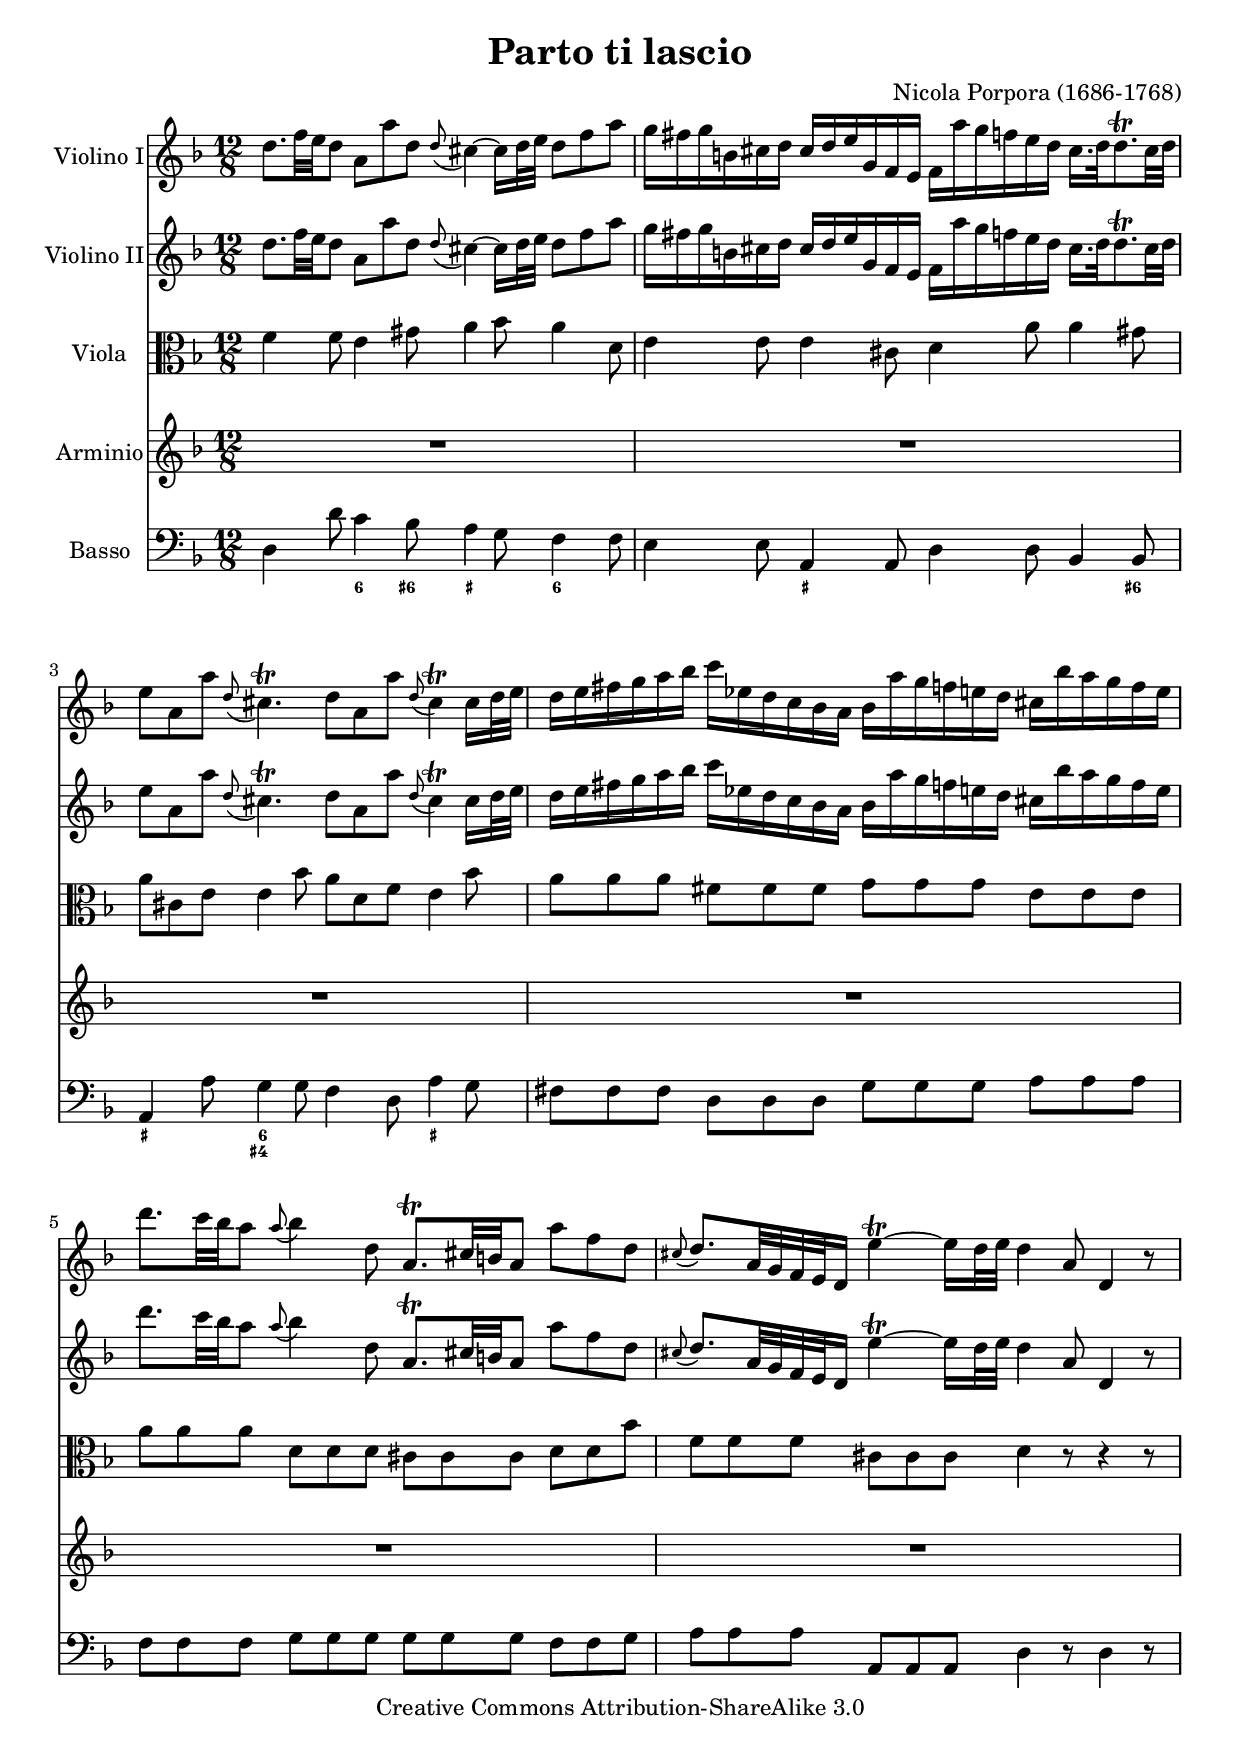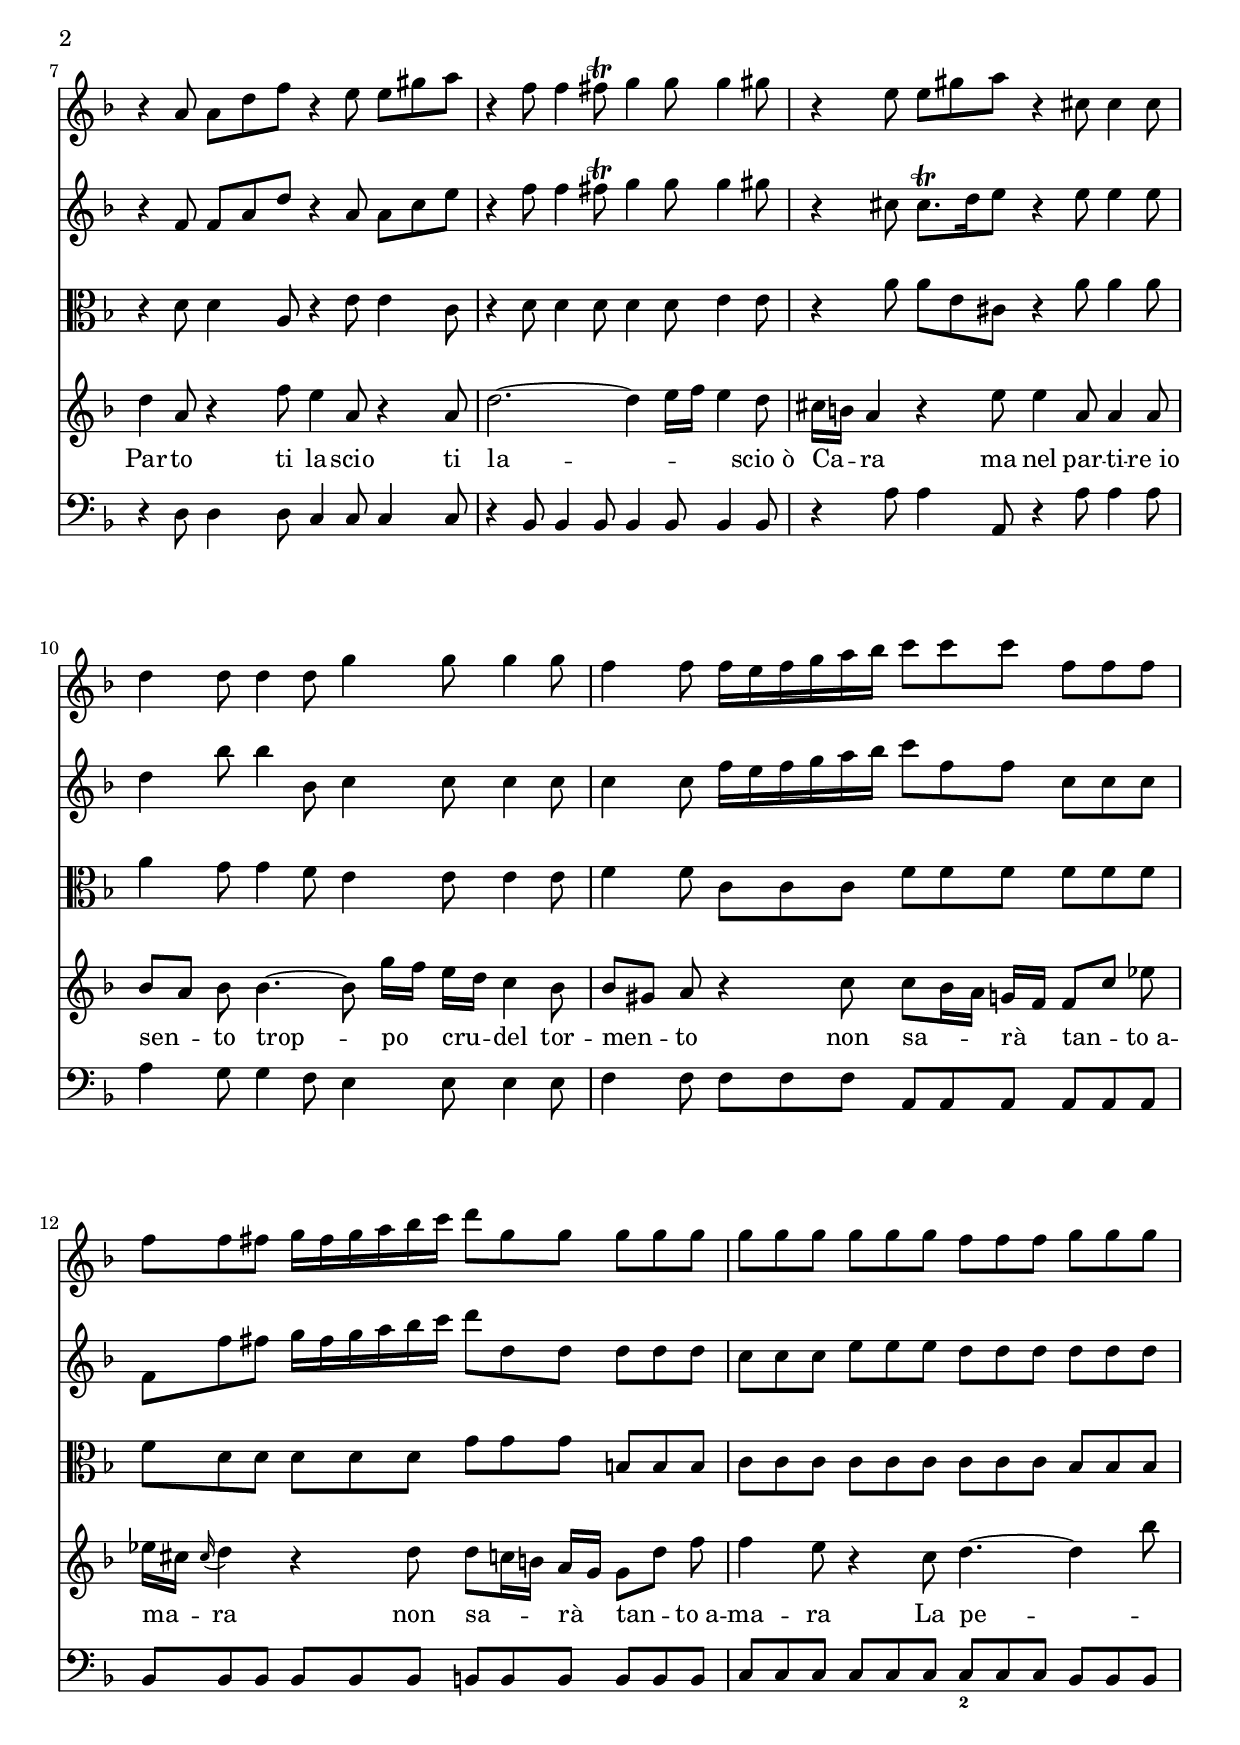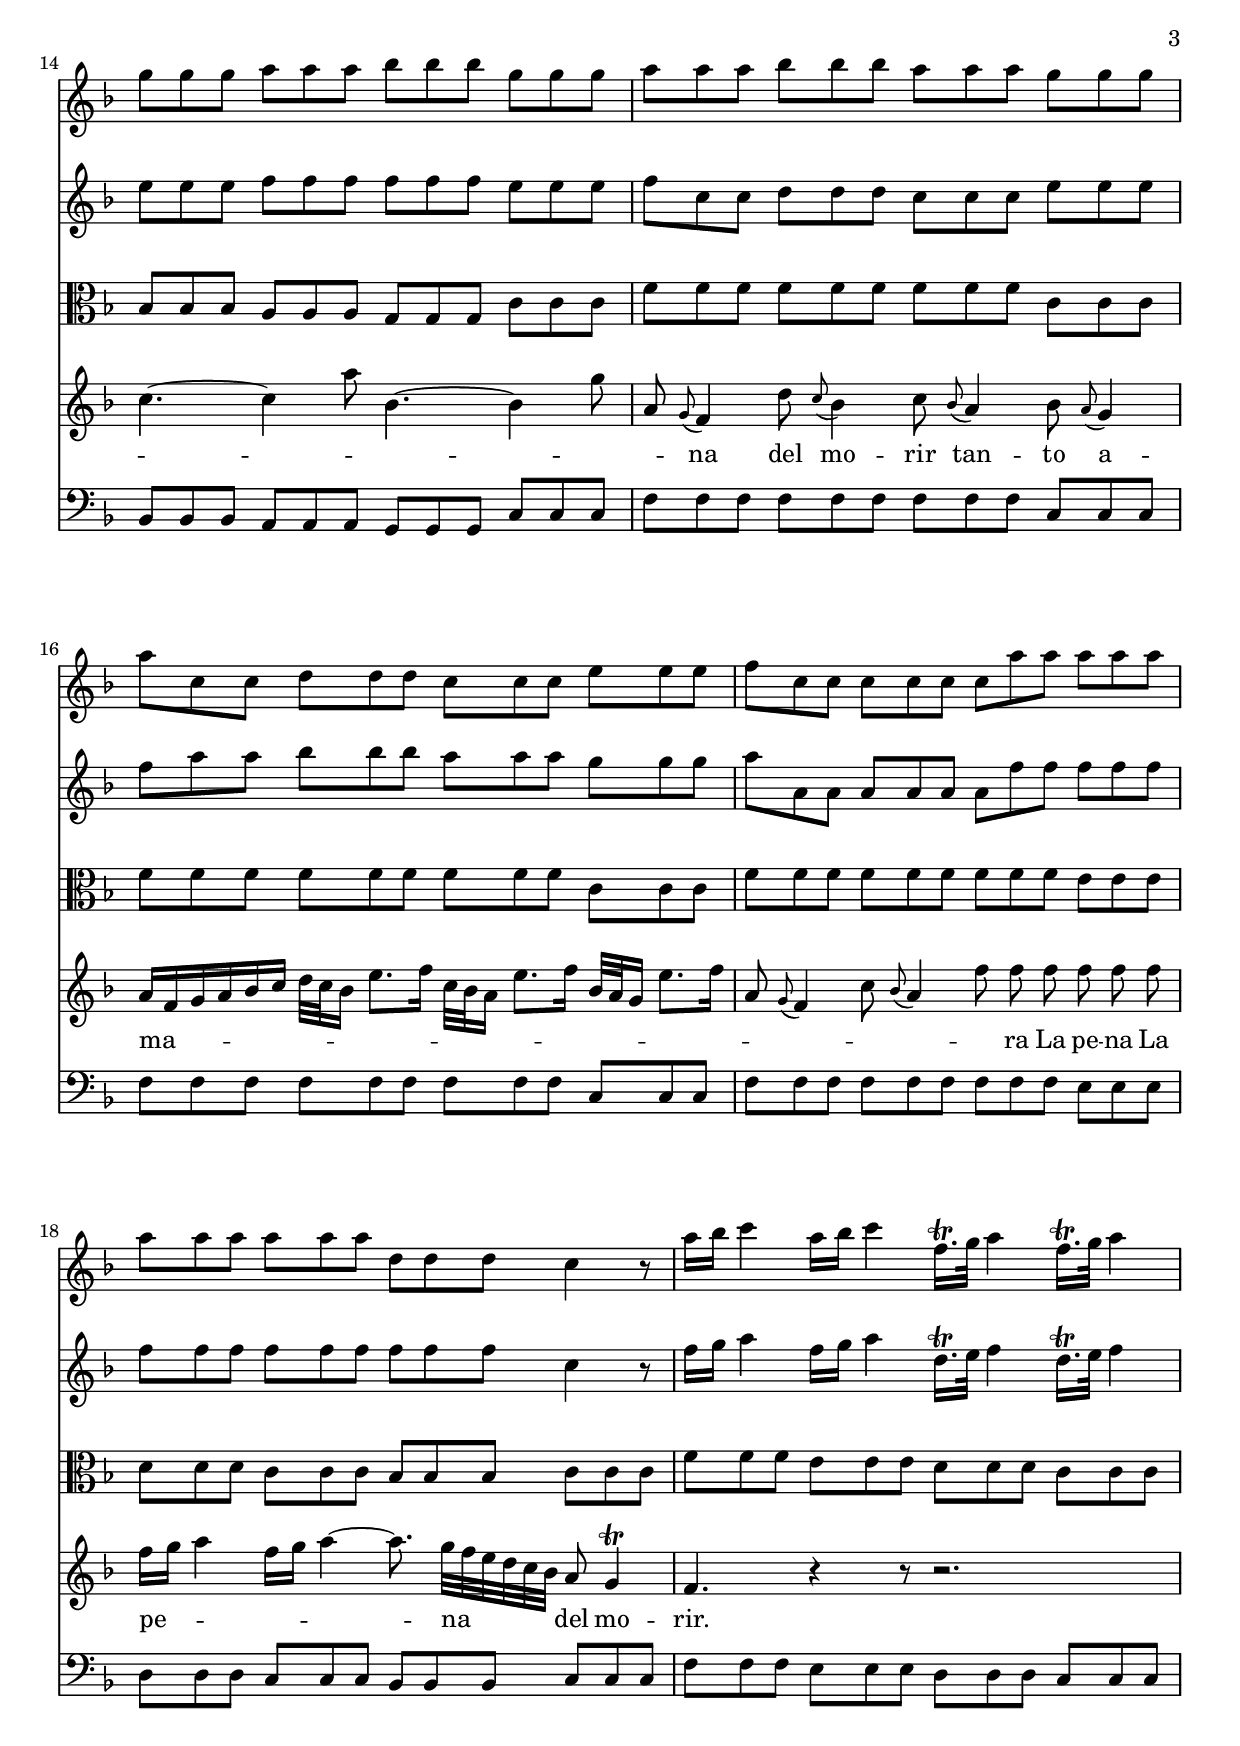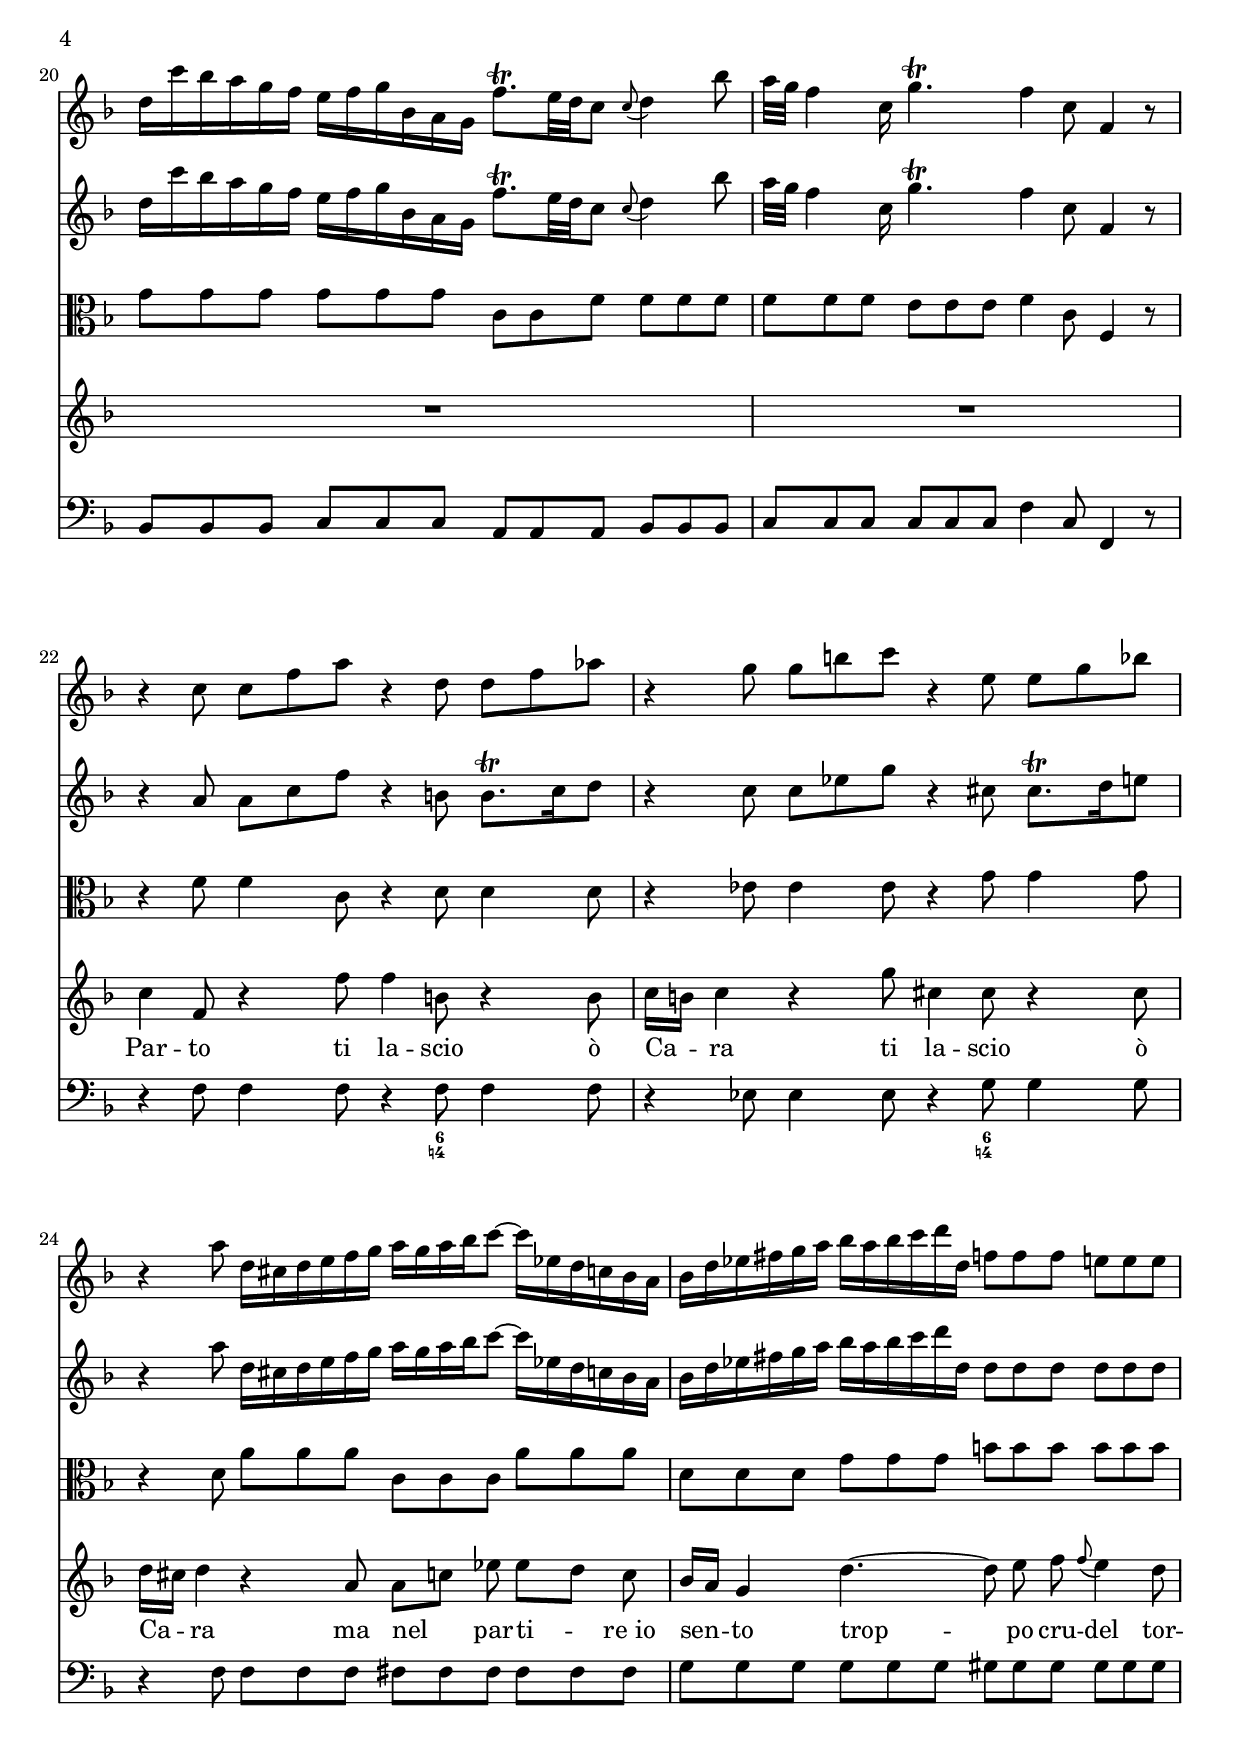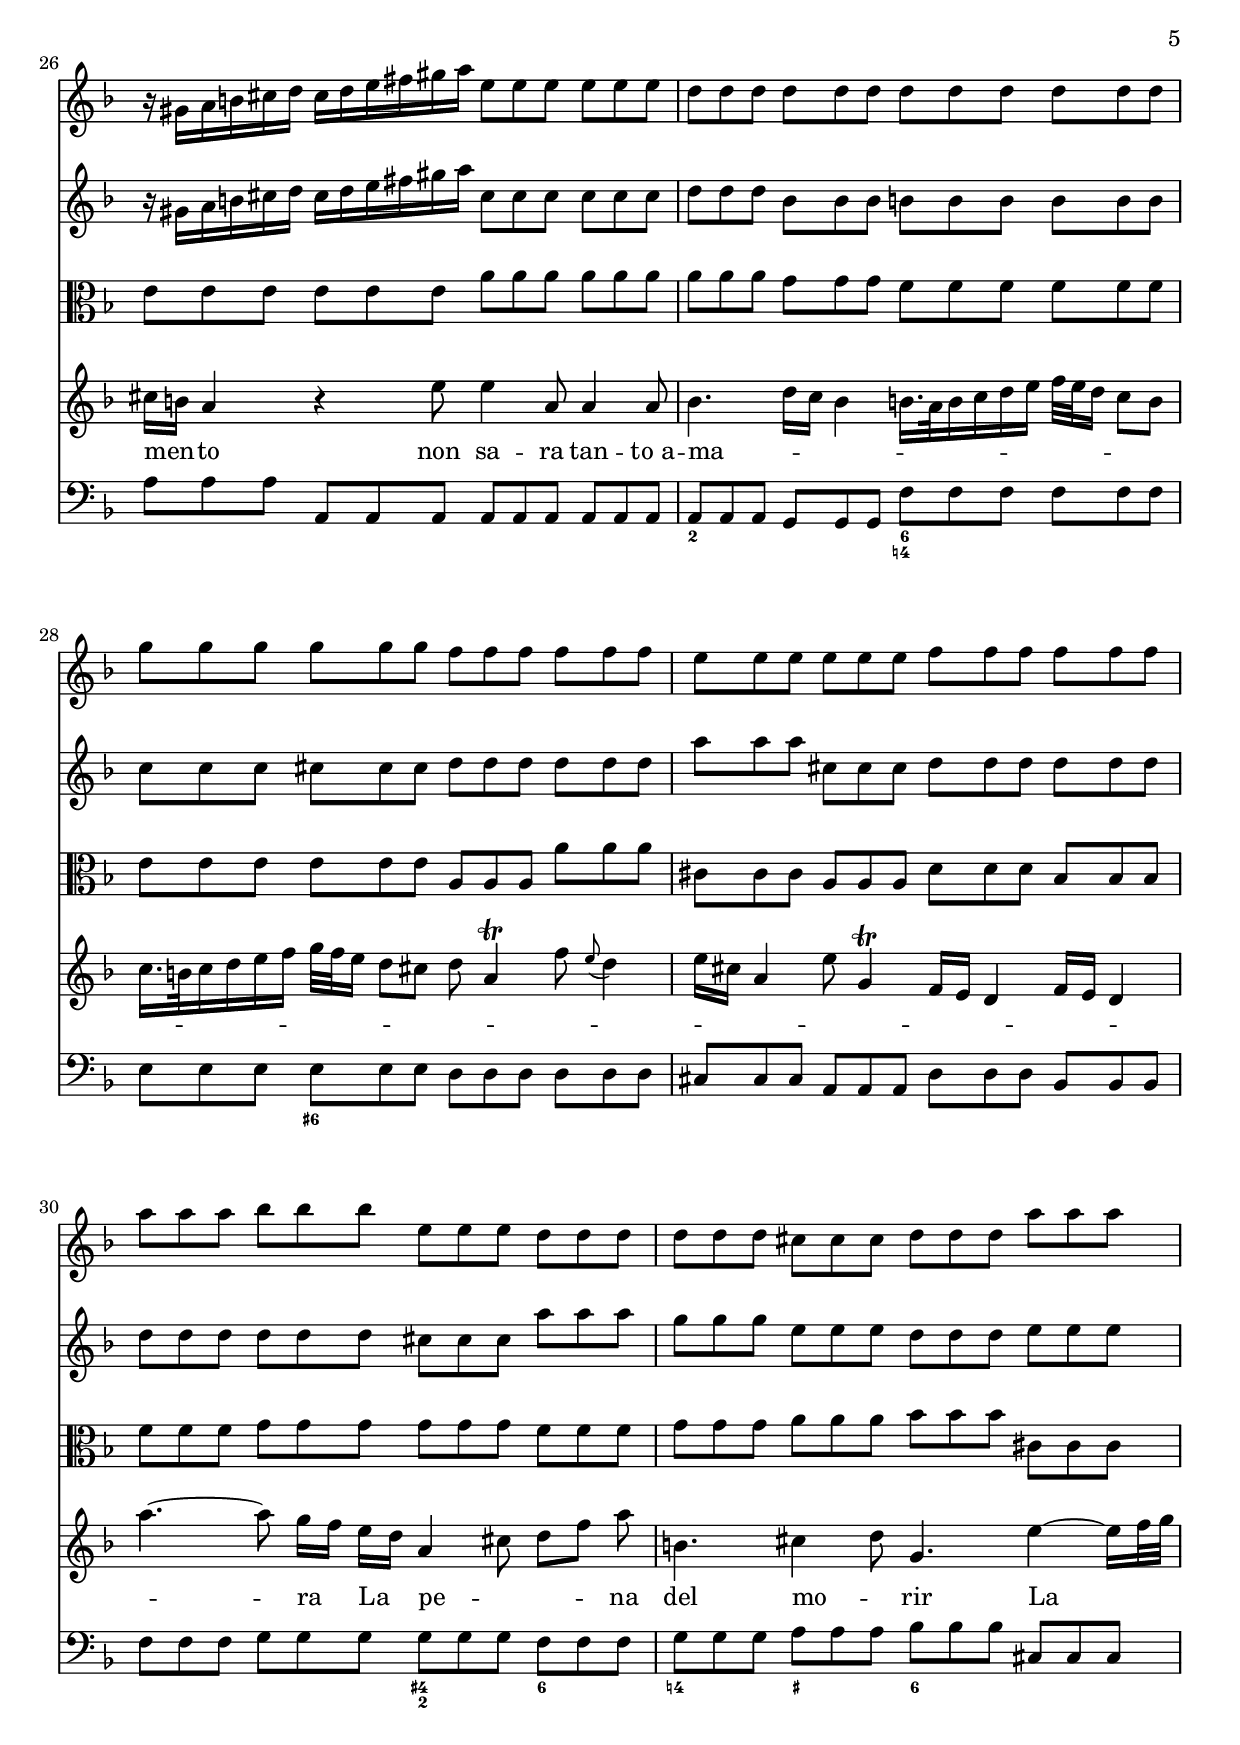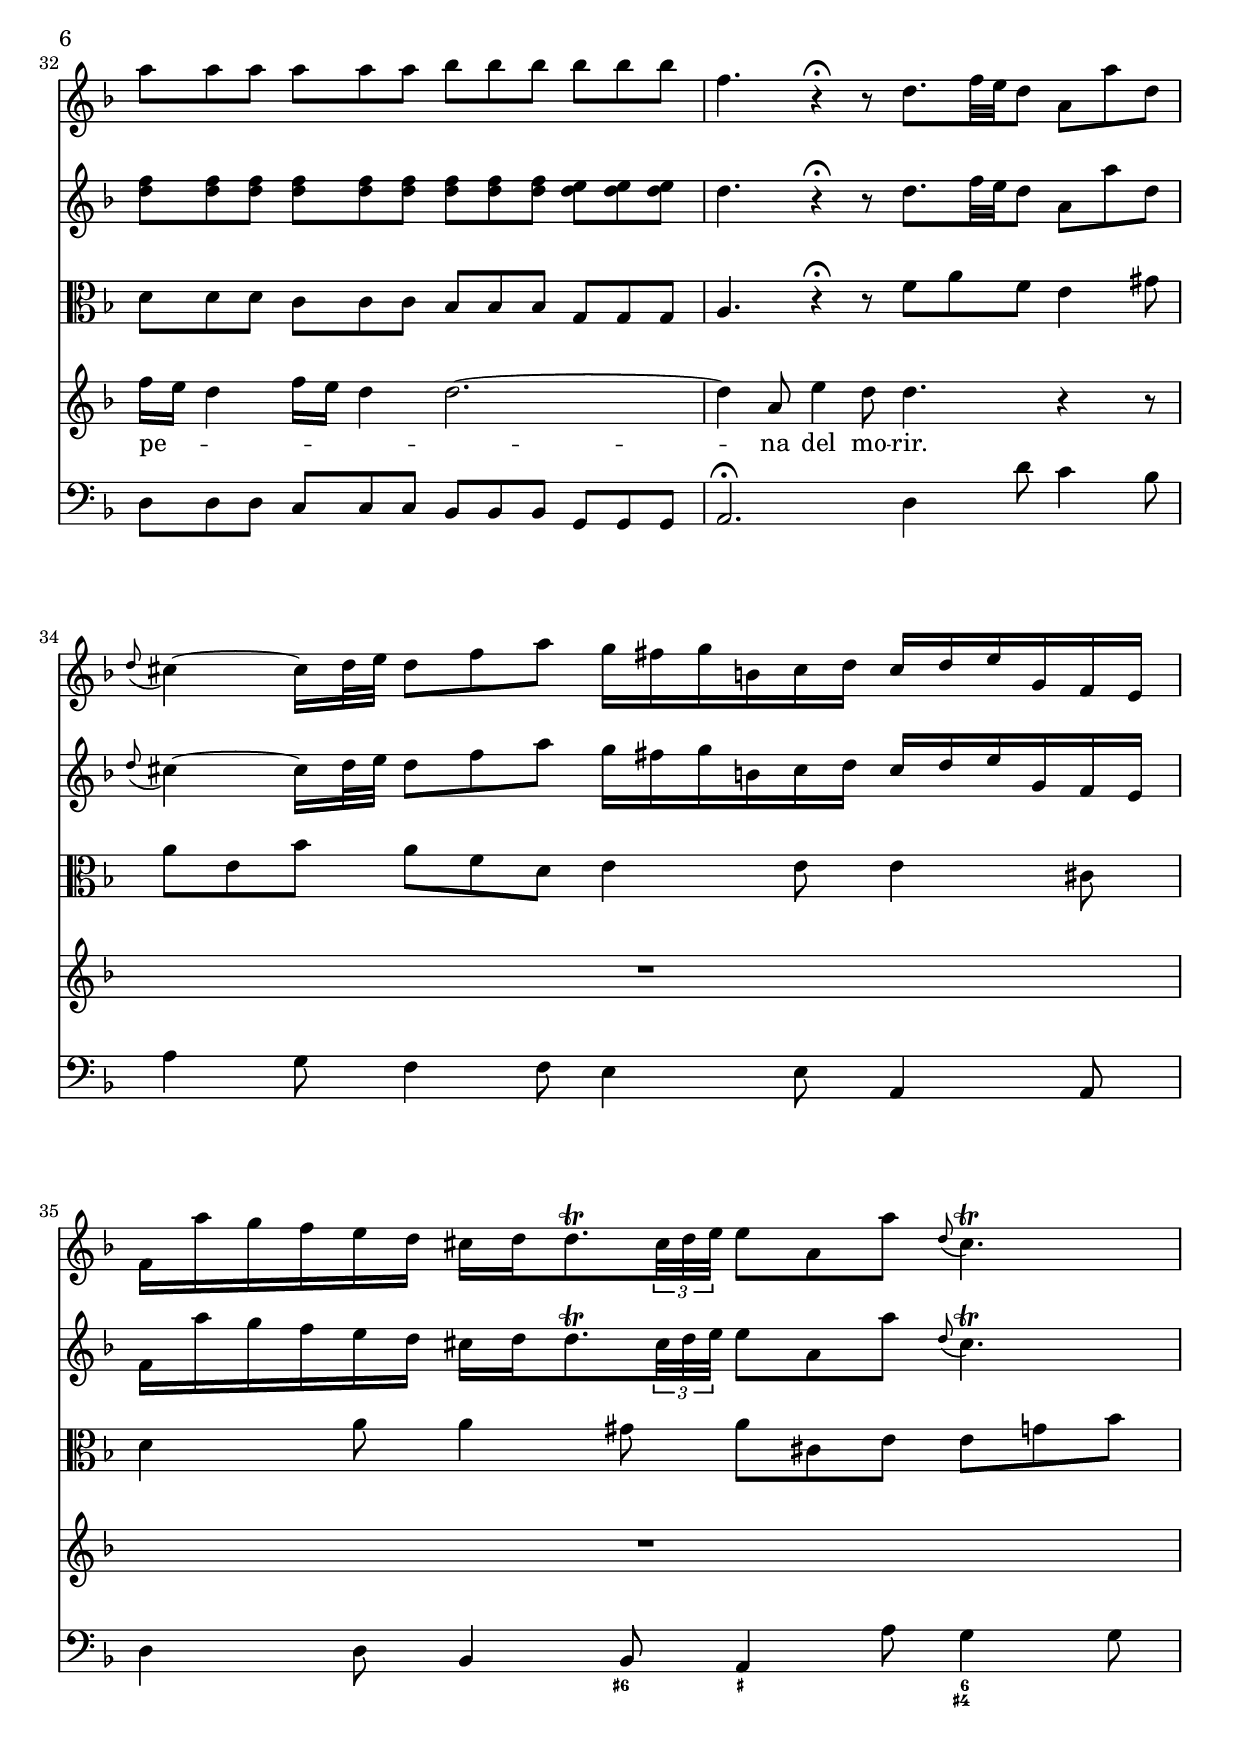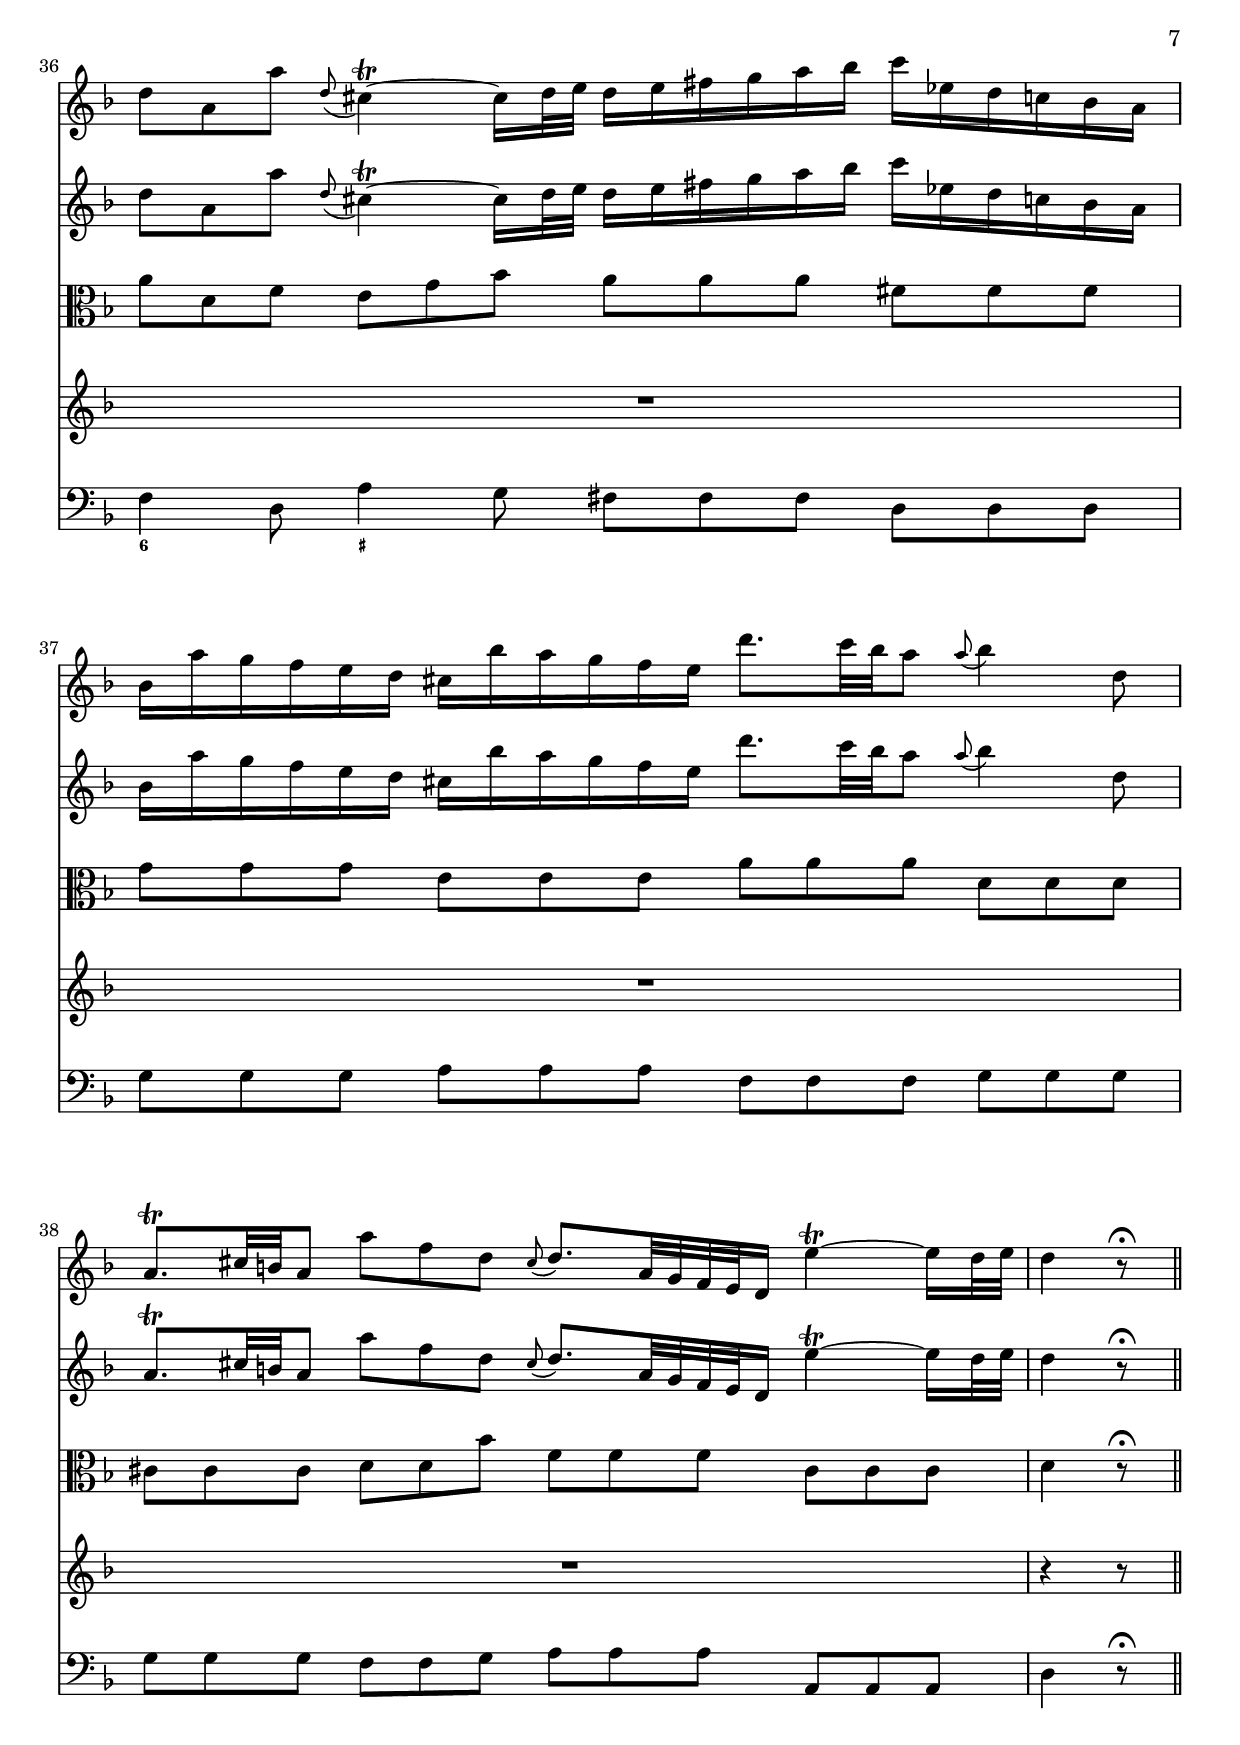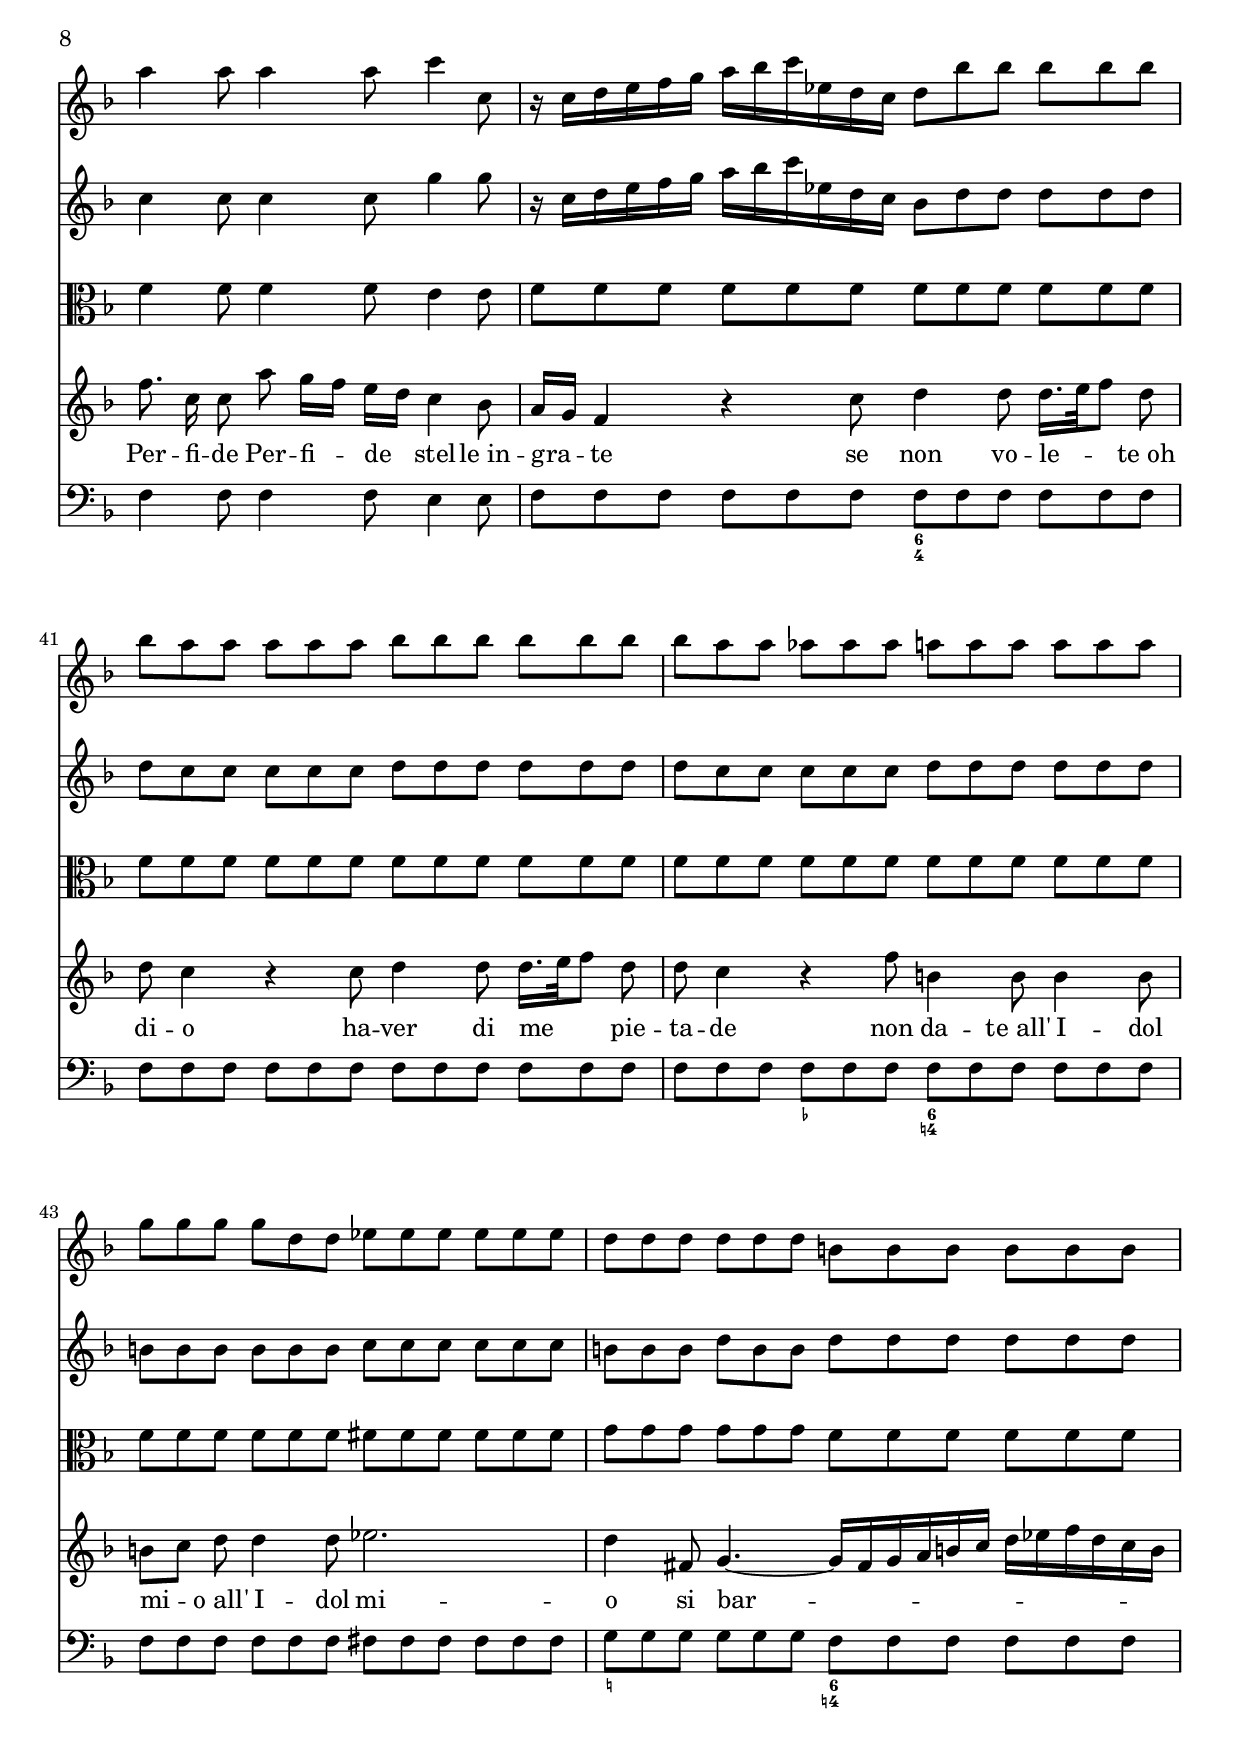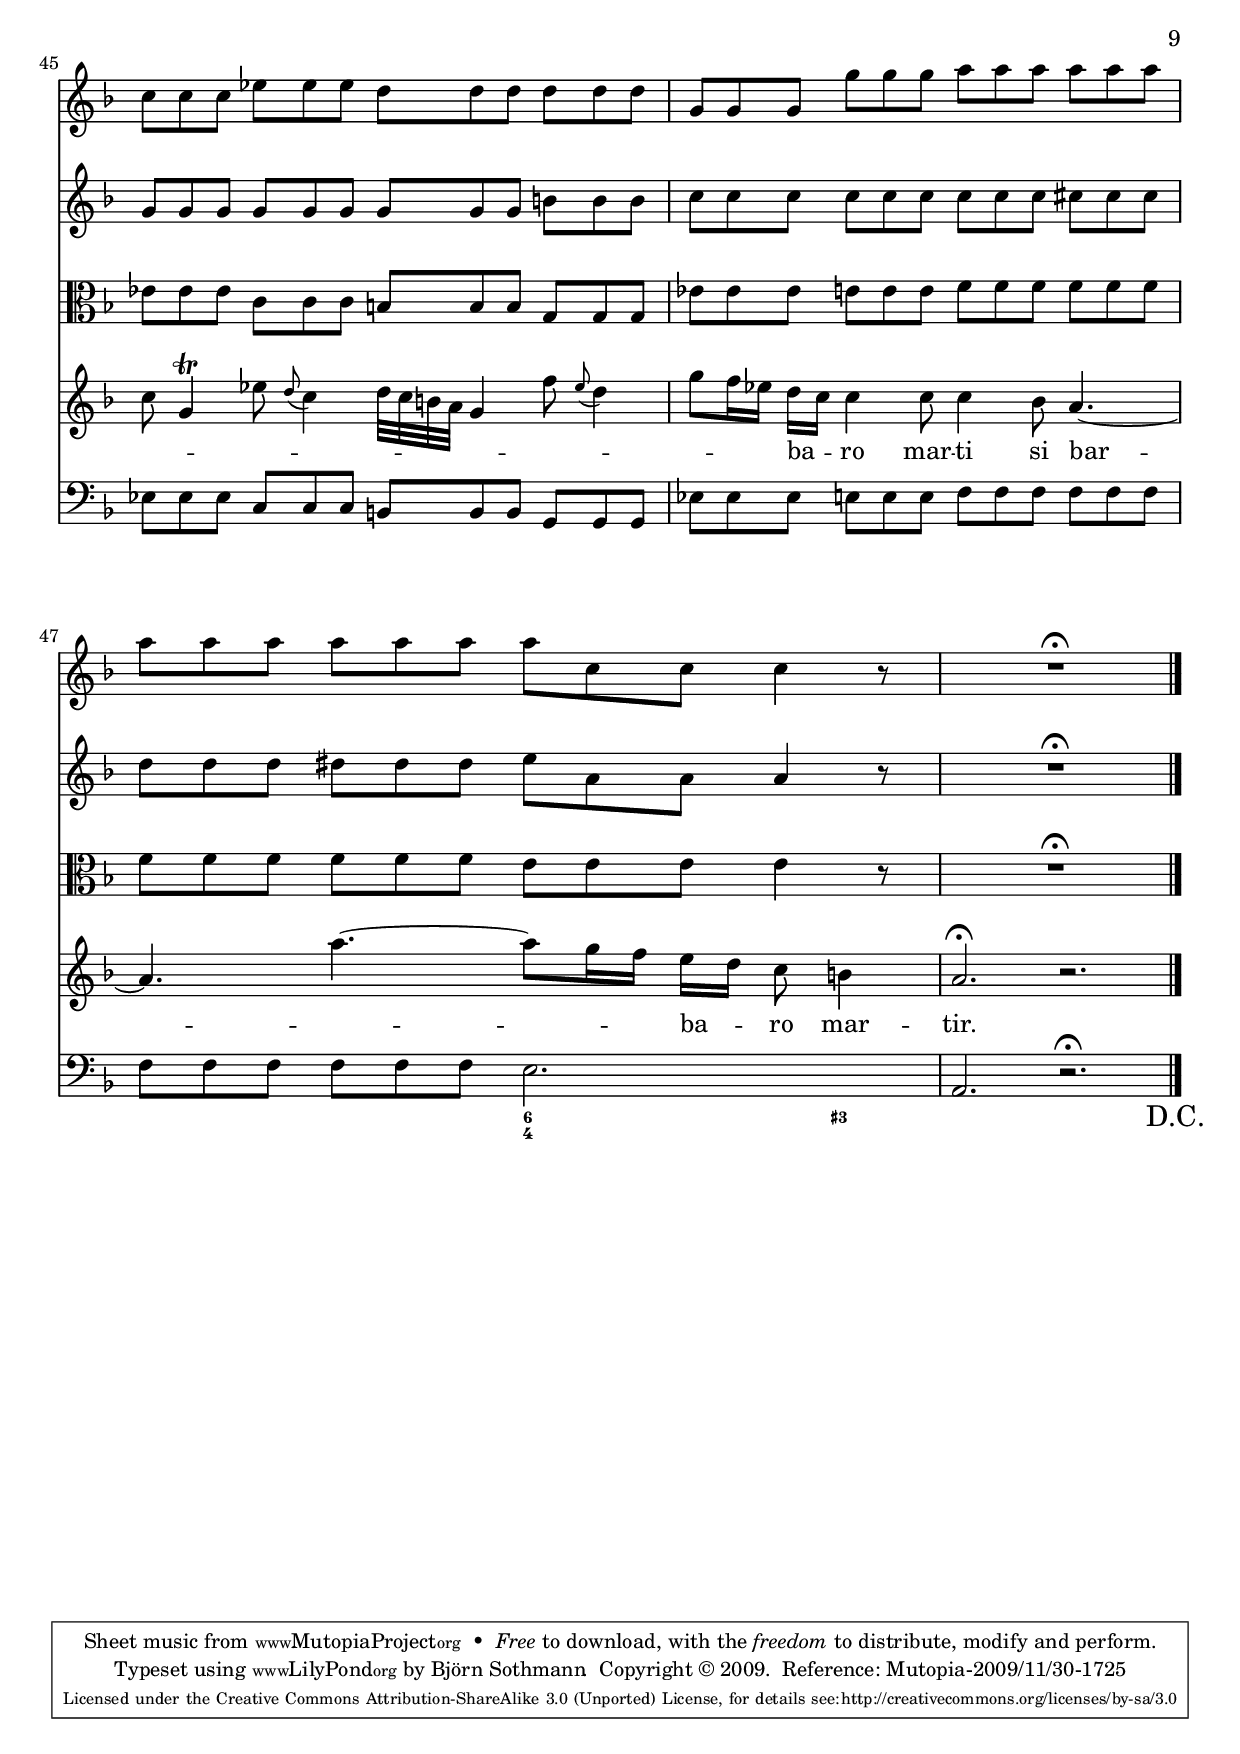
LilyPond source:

\version "2.12.2"

\header {
	title = "Parto ti lascio"
	composer = "Nicola Porpora (1686-1768)"
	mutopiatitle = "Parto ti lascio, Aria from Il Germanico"
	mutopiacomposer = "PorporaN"
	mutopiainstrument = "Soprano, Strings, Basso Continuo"
	date = "1732"
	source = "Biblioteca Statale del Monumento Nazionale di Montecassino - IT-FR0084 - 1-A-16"
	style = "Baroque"
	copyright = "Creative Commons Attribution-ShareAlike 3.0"
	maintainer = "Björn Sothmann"
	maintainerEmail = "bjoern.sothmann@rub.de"
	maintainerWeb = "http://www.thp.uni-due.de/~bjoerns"

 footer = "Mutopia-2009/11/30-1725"
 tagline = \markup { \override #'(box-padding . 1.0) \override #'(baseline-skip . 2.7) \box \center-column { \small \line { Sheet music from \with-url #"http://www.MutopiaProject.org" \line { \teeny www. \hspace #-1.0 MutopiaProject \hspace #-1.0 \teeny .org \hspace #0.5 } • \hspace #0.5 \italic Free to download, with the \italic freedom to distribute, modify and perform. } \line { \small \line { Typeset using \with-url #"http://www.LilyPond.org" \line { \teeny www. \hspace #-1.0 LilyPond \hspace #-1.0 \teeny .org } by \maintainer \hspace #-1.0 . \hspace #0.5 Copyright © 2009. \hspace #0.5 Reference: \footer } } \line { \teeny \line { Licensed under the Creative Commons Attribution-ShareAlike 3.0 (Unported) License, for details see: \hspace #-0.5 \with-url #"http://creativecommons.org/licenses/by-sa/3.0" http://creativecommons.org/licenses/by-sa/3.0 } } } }
}

\include "deutsch.ly"

verse= \lyricmode {
Par -- to ti la -- scio ti la -- scio_ò Ca -- ra ma nel par -- ti -- re_io sen -- to trop -- po cru -- del tor -- men -- to non sa -- rà tan -- to_a -- ma -- ra non sa -- rà tan -- to_a -- ma -- ra La pe -- na del mo -- rir tan -- to a -- ma -- ra La pe -- na La pe -- na del mo -- rir. Par -- to ti la -- scio ò Ca -- ra ti la -- scio ò Ca -- ra ma nel par -- ti -- re_io sen -- to trop -- po cru -- del tor -- men -- to non sa -- ra tan -- to_a -- ma -- ra La pe -- na del mo -- rir La pe -- na del mo -- rir.
Per -- fi -- de Per -- fi -- de stel -- le_in -- gra -- te se non vo -- le -- te_oh di -- o ha -- ver di me pie -- ta -- de non da -- te_all' I -- dol mi -- o_all' I -- dol mi -- o si bar -- ba -- ro mar -- ti si bar -- ba -- ro mar -- tir.
}

staffViolinI = \new Staff  {
	\time 12/8
	\override Score.MetronomeMark #'stencil = ##f
	\tempo 4 = 50 
	\set Staff.instrumentName="Violino I"
	\set Staff.midiInstrument="violin"
	\key d \minor
	\clef treble
	\relative c'' {
		d8. f32 e d8 a a' d, \appoggiatura d cis4~ cis16 d32 e d8 f a |
		g16 fis g h, cis d cis d e g, f e f a' g f e d cis16. d32 d8.\trill cis32 d |
		e8 a, a' \appoggiatura d, cis4.\trill d8 a a' \appoggiatura d, cis4\trill cis16 d32 e |
		d16 e fis g a b c es, d c b a b a' g f e d cis b' a g f e |
		d'8. c32 b a8 \appoggiatura a8 b4 d,8 a8.\trill cis32 h a8 a' f d |
		\appoggiatura cis d8. a32 g f e d16 e'4~\trill e16 d32 e d4 a8 d,4 r8 |
		r4 a'8 a d f r4 e8 e gis a |
		r4 f8 f4 fis8\trill g4 g8 g4 gis8 |
		r4 e8 e gis a r4 cis,8 cis4 cis8 |
		d4 d8 d4 d8 g4 g8 g4 g8 |
		f4 f8 f16 e f g a b c8 c c f, f f |
		f f fis g16 fis g a b c d8 g, g g g g |
		g g g g g g f f f g g g |
		g g g a a a b b b g g g |
		a a a b b b a a a g g g |
		a c, c d d d c c c e e e |
		f c c c c c c a' a a a a |
		a a a a a a d, d d c4 r8 |
		a'16 b c4 a16 b c4 f,16.\trill g32 a4 f16.\trill g32 a4 |
		d,16 c' b a g f e f g b, a g f'8.\trill e32 d c8 \appoggiatura c d4 b'8 |
		a32 g f4 c16 g'4.\trill f4 c8 f,4 r8 |
		r4 c'8 c f a r4 d,8 d f as |
		r4 g8 g h c r4 e,8 e g b |
		r4 a8 d,16 cis d e f g a g a b c8~ c16 es, d c b a |
		b d es fis g a b a b c d d, f8 f f e e e |
		r16 gis, a h cis d cis d e fis gis a e8 e e e e e |
		d d d d d d d d d d d d |
		g g g g g g f f f f f f |
		e e e e e e f f f f f f |
		a a a b b b e, e e d d d |
		d d d cis cis cis d d d a' a a |
		a a a a a a b b b b b b |
		f4. r4\fermata r8 d8. f32 e d8 a a' d, |
		\appoggiatura d cis4~ cis16 d32 e d8 f a g16 fis g h, cis d cis d e g, f e |
		f a' g f e d cis d d8.\trill \times 2/3 {cis32 d e} e8 a, a' \appoggiatura d, cis4.\trill |
		d8 a a' \appoggiatura d, cis4~\trill cis16[ d32 e] d16 e fis g a b c es, d c b a |
		b a' g f e d cis b' a g f e d'8. c32 b a8 \appoggiatura a b4 d,8 |
		a8.\trill cis32 h a8 a' f d \appoggiatura cis d8. a32 g f e d16 e'4~\trill e16 d32 e |
		d4 r8\fermata \bar "||" \tempo 4=70 a'4 a8 a4 a8 c4 c,8 |
		r16 c d e f g a b c es, d c d8 b' b b b b |
		b a a a a a b b b b b b |
		b a a as as as a a a a a a |
		g g g g d d es es es es es es |
		d d d d d d h h h h h h |
		c c c es es es d d d d d d |
		g, g g g' g g a a a a a a |
		a a a a a a a c, c c4 r8 |
		R1.\fermata \override Score.RehearsalMark #'direction = #DOWN \once \override Score.RehearsalMark #'break-visibility =
		#begin-of-line-invisible \mark \markup { "D.C." } |
	\bar "|."
	}

}
staffViolinII = \new Staff  {
	\set Staff.instrumentName="Violino II"
	\set Staff.midiInstrument="violin"
	\key d \minor
	\clef treble
	\relative c'' {
		d8. f32 e d8 a a' d, \appoggiatura d cis4~ cis16 d32 e d8 f a |
		g16 fis g h, cis d cis d e g, f e f a' g f e d cis16. d32 d8.\trill cis32 d |
		e8 a, a' \appoggiatura d, cis4.\trill d8 a a' \appoggiatura d, cis4\trill cis16 d32 e |
		d16 e fis g a b c es, d c b a b a' g f e d cis b' a g f e |
		d'8. c32 b a8 \appoggiatura a8 b4 d,8 a8.\trill cis32 h a8 a' f d |
		\appoggiatura cis d8. a32 g f e d16 e'4~\trill e16 d32 e d4 a8 d,4 r8 |
		r4 f8 f a d r4 a8 a c e |
		r4 f8 f4 fis8\trill g4 g8 g4 gis8 |
		r4 cis,8 cis8.\trill d16 e8 r4 e8 e4 e8 |
		d4 b'8 b4 b,8 c4 c8 c4 c8 |
		c4 c8 f16 e f g a b c8 f, f c c c |
		f, f' fis g16 fis g a b c d8 d, d d d d |
		c c c e e e d d d d d d |
		e e e f f f f f f e e e |
		f c c d d d c c c e e e |
		f a a b b b a a a g g g |
		a a, a a a a a f' f f f f |
		f f f f f f f f f c4 r8 |
		f16 g a4 f16 g a4 d,16.\trill e32 f4 d16.\trill e32 f4 |
		d16 c' b a g f e f g b, a g f'8.\trill e32 d c8 \appoggiatura c d4 b'8 |
		a32 g f4 c16 g'4.\trill f4 c8 f,4 r8 |
		r4 a8 a c f r4 h,8 h8.\trill c16 d8 |
		r4 c8 c es g r4 cis,8 cis8.\trill d16 e8 |
		r4 a8 d,16 cis d e f g a g a b c8~ c16 es, d c b a |
		b d es fis g a b a b c d d, d8 d d d d d |
		r16 gis, a h cis d cis d e fis gis a cis,8 cis cis cis cis cis |
		d d d b b b h h h h h h |
		c c c cis cis cis d d d d d d |
		a' a a cis, cis cis d d d d d d |
		d d d d d d cis cis cis a' a a |
		g g g e e e d d d e e e |
		<d f> <d f> <d f> <d f> <d f> <d f> <d f> <d f> <d f> <d e> <d e> <d e> |
		d4. r4\fermata r8 d8. f32 e d8 a a' d, |
		\appoggiatura d cis4~ cis16 d32 e d8 f a g16 fis g h, cis d cis d e g, f e |
		f a' g f e d cis d d8.\trill \times 2/3 {cis32 d e} e8 a, a' \appoggiatura d, cis4.\trill |
		d8 a a' \appoggiatura d, cis4~\trill cis16[ d32 e] d16 e fis g a b c es, d c b a |
		b a' g f e d cis b' a g f e d'8. c32 b a8 \appoggiatura a b4 d,8 |
		a8.\trill cis32 h a8 a' f d \appoggiatura cis d8. a32 g f e d16 e'4~\trill e16 d32 e |
		d4 r8\fermata \bar "||" c4 c8 c4 c8 g'4 g8 |
		r16 c, d e f g a b c es, d c b8 d d d d d |
		d c c c c c d d d d d d |
		d c c c c c d d d d d d |
		h h h h h h c c c c c c |
		h h h d h h d d d d d d |
		g, g g g g g g g g h h h |
		c c c c c c c c c cis cis cis |
		d d d dis dis dis e a, a a4 r8 |
		R1.\fermata |
	\bar "|."
	}

}
staffViola = \new Staff  {
	\set Staff.instrumentName="Viola"
	\set Staff.midiInstrument="viola"
	\key d \minor
	\clef alto
	\relative c' {
		f4 f8 e4 gis8 a4 b8 a4 d,8 |
		e4 e8 e4 cis8 d4 a'8 a4 gis8 |
		a8 cis, e e4 b'8 a d, f e4 b'8 |
		a a a fis fis fis g g g e e e |
		a a a d, d d cis cis cis d d b' |
		f f f cis cis cis d4 r8 r4 r8 |
		r4 d8 d4 a8 r4 e'8 e4 c8 |
		r4 d8 d4 d8 d4 d8 e4 e8 |
		r4 a8 a e cis r4 a'8 a4 a8 |
		a4 g8 g4 f8 e4 e8 e4 e8 |
		f4 f8 c c c f f f f f f |
		f d d d d d g g g h, h h |
		c c c c c c c c c b b b |
		b b b a a a g g g c c c |
		f f f f f f f f f c c c |
		f f f f f f f f f c c c |
		f f f f f f f f f e e e |
		d d d c c c b b b c c c |
		f f f e e e d d d c c c |
		g' g g g g g c, c f f f f |
		f f f e e e f4 c8 f,4 r8 |
		r4 f'8 f4 c8 r4 d8 d4 d8 |
		r4 es8 es4 es8 r4 g8 g4 g8 |
		r4 d8 a' a a c, c c a' a a |
		d, d d g g g h h h h h h |
		e, e e e e e a a a a a a |
		a a a g g g f f f f f f |
		e e e e e e a, a a a' a a |
		cis, cis cis a a a d d d b b b |
		f' f f g g g g g g f f f |
		g g g a a a b b b cis, cis cis |
		d d d c c c b b b g g g |
		a4. r4\fermata r8 f' a f e4 gis8 |
		a e b' a f d e4 e8 e4 cis8 |
		d4 a'8 a4 gis8 a cis, e e g b |
		a d, f e g b a a a fis fis fis |
		g g g e e e a a a d, d d |
		cis cis cis d d b' f f f cis cis cis |
		d4 r8\fermata \bar "||" f4 f8 f4 f8 e4 e8 |
		f8 f f f f f f f f f f f |
		f f f f f f f f f f f f |
		f f f f f f f f f f f f |
		f f f f f f fis fis fis fis fis fis |
		g g g g g g f f f f f f |
		es es es c c c h h h g g g |
		es' es es e e e f f f f f f |
		f f f f f f e e e e4 r8 |
		R1.\fermata |
	\bar "|."
	}

}
staffSoprano = \new Staff  {
	\set Staff.instrumentName="Arminio"
	\set Staff.midiInstrument="oboe"
	\key d \minor
	\clef treble
	\relative c'' {
		\context Voice = "melodySop" {
			\dynamicUp
			\autoBeamOff
			R1.*6 |
			d4 a8 r4 f'8 e4 a,8 r4 a8 |
			d2.~\melisma d4 e16[ f] e4\melismaEnd d8 |
			cis16[ h] a4 r4 e'8 e4 a,8 a4 a8 |
			b8[ a] b b4.~ b8 g'16[ f] e[ d] c4 b8 |
			b[ gis] a r4 c8 c[ b16 a] g[ f] f8[ c'] es |
			es16[ cis] \appoggiatura cis d4 r4 d8 d[ c16 h] a[ g] g8[ d'] f |
			f4 e8 r4 c8 d4.~\melisma d4 b'8 |
			c,4.~ c4 a'8 b,4.~ b4 g'8 |
			a,8\melismaEnd \appoggiatura g f4 d'8 \appoggiatura c b4 c8 \appoggiatura b a4 b8 \appoggiatura a g4 |
			a16[\melisma f g a b c] d32[ c b16] e8.[ f16] c32[ b a16] e'8.[ f16] b,32[ a g16] e'8.[ f16] |
			a,8 \appoggiatura g8 f4 c'8 \appoggiatura b a4 f'8\melismaEnd f f f f f |
			f16[\melisma g] a4 f16[ g] a4~ a8.\melismaEnd g32[ f e d c b] a8 g4\trill |
			f4. r4 r8 r2. |
			R1.*2 |
			c'4 f,8 r4 f'8 f4 h,8 r4 h8 |
			c16[ h] c4 r4 g'8 cis,4 cis8 r4 cis8 |
			d16[ cis] d4 r4 a8 a[ c] es es[ d] c |
			b16[ a] g4 d'4.~ d8 e f \appoggiatura f e4 d8 |
			cis16[ h] a4 r4 e'8 e4 a,8 a4 a8 |
			b4.\melisma d16[ c] b4 h16.[ a32 h16 c d e] f32[ e d16] c8[ h] |
			c16.[ h32 c16 d e f] g32[ f e16] d8[ cis] d a4\trill f'8 \appoggiatura e8 d4 |
			e16[ cis] a4 e'8 g,4\trill f16[ e] d4 f16[ e] d4 |
			a''4.~ a8\melismaEnd g16[ f] e[ d] a4\melisma cis8 d8[ f]\melismaEnd a |
			h,4. cis4\melisma d8\melismaEnd g,4. e'4~\melisma e16[ f32 g]\melismaEnd |
			f16[\melisma e] d4 f16[ e] d4 d2.~ |
			d4\melismaEnd a8 e'4 d8 d4. r4 r8 |
			R1.*5 |
			r4 r8 \bar "||" f8. c16 c8 a'8 g16[f] e[ d] c4 b8 |
			a16[ g] f4 r c'8 d4 d8 d16.[ e32 f8] d |
			d c4 r4 c8 d4 d8 d16.[e32 f8] d |
			d c4 r4 f8 h,4 h8 h4 h8 |
			h[ c] d d4 d8 es2. |
			d4 fis,8 g4.~\melisma g16[ fis g a h c] d[ es f d c h] |
			c8 g4\trill es'8 \appoggiatura d c4 d32[ c h a] g4 f'8 \appoggiatura es d4 |
			g8[ f16 es]\melismaEnd d[ c] c4 c8 c4 b8 a4.~\melisma |
			a4. a'~ a8[ g16 f]\melismaEnd e[ d] c8 h4 |
			a2.\fermata r2. |
		}
	\bar "|."
	}

}
staffCello = \new Staff  {
	\set Staff.instrumentName="Basso"
	\set Staff.midiInstrument="harpsichord"
	\key d \minor
	\clef bass
	\relative c { 	
		d4 d'8 c4 b8 a4 g8 f4 f8 |
		e4 e8 a,4 a8 d4 d8 b4 b8 |
		a4 a'8 g4 g8 f4 d8 a'4 g8 |
		fis fis fis d d d g g g a a a |
		f f f g g g g g g f f g |
		a a a a, a a d4 r8 d4 r8 |
		r4 d8 d4 d8 c4 c8 c4 c8 |
		r4 b8 b4 b8 b4 b8 b4 b8 |
		r4 a'8 a4 a,8 r4 a'8 a4 a8 |
		a4 g8 g4 f8 e4 e8 e4 e8 |
		f4 f8 f f f a, a a a a a |
		b b b b b b h h h h h h |
		c c c c c c c c c b b b |
		b b b a a a g g g c c c |
		f f f f f f f f f c c c |
		f f f f f f f f f c c c |
		f f f f f f f f f e e e |
		d d d c c c b b b c c c |
		f f f e e e d d d c c c |
		b b b c c c a a a b b b |
		c c c c c c f4 c8 f,4 r8 |
		r4 f'8 f4 f8 r4 f8 f4 f8 |
		r4 es8 es4 es8 r4 g8 g4 g8 |
		r4 f8 f f f fis fis fis fis fis fis |
		g g g g g g gis gis gis gis gis gis |
		a a a a, a a a a a a a a |
		a a a g g g f' f f f f f |
		e e e e e e d d d d d d |
		cis cis cis a a a d d d b b b |
		f' f f g g g g g g f f f |
		g g g a a a b b b cis, cis cis |
		d d d c c c b b b g g g |
		a2.\fermata d4 d'8 c4 b8 |
		a4 g8 f4 f8 e4 e8 a,4 a8 |
		d4 d8 b4 b8 a4 a'8 g4 g8 |
		f4 d8 a'4 g8 fis fis fis d d d |
		g g g a a a f f f g g g |
		g g g f f g a a a a, a a |
		d4 r8\fermata \bar "||" f4 f8 f4 f8 e4 e8 |
		f f f f f f f f f f f f |
		f f f f f f f f f f f f |
		f f f f f f f f f f f f |
		f f f f f f fis fis fis fis fis fis |
		g g g g g g f f f f f f |
		es es es c c c h h h g g g |
		es' es es e e e f f f f f f |
		f f f f f f e2. |
		a, r\fermata |
	\bar "|."
	}

}

BC = \new FiguredBass {
	\figuremode {
		s4. <6>4 <6+>8 <_+>4 s8 <6>4 s8 |
		s4. <_+>4 s8 s4. s4 <6+>8 |
		<_+>4 s8  <6 4+>4 s8 s4. <_+>4 s8 |
		s1.*9 |
		s2. <2>8 s4 s4. |
		s1.*8 |
		s2. s4 <6 4!>8 s4. |
		s2. s4 <6 4!>8 s4. |
		s1.*3 |
		<2>8 s4 s4. <6 4!>8 s4 s4. |
		s4. <6+>8 s4 s2. |
		s1. |
		s2. <4+ 2>8 s4 <6>8 s4 |
		<4!>8 s4 <_+>8 s4 <6>8 s4 s4. |
		s1.*3 |
		s4. s4 <6+>8 <_+>4 s8 <6 4+>4 s8 |
		<6>4 s8 <_+>4 s8 s2. |
		s1.*3 |
		s2. <6 4>8 s4 s4. |
		s1. |
		s4. <_->8 s4 <6 4!>8 s4 s4. |
		s1. |
		<_!>8 s4 s4. <6 4!>8 s4 s4. |
		s1.*2 |
		s2. <6 4>2 <3+>4 |
		s1. |
	\bar "|."
	}
}

\score {
	<<
		\staffViolinI
		\staffViolinII
		\staffViola
		\staffSoprano
		\context Lyrics = "lmelodySop" \lyricmode  { \lyricsto "melodySop" \verse }
		
		\staffCello
		\BC
	>>
	
	\midi {
	}

	\layout  {
	}
}

\paper {
}

